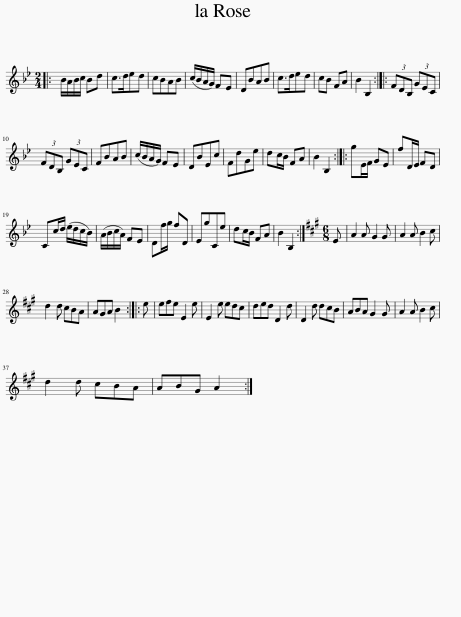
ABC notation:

X:1
L:1/8
M:2/4
I:linebreak $
K:Bb
V:1 treble
V:1
|: B/A/B/c/ Bd | c>ded | cBAB | (c/B/A/G/) FE | DBAB | %5
 c>ded | cB FA | B2 B,2 :: (3FDB, (3GEC |$ (3FDB, (3GEC | %10
 FBAB | (c/B/A/G/) FE | DBEc | FdGe | dc/B/ FA | %15
 B2 B,2 :: gE/F/ GE | fD/E/ FD |$ Cc/d/ (e/d/c/B/) | (A/B/c/A/) FE | %20
 Df/g/ fD | EgCe | dc/B/ FA | B2 B,2 :|[K:A][M:6/8] E | %25
 A2 A G2 G | A2 A B2 c |$ d2 d cBA | AGA B2 :: e | %30
 efe E2 e | E2 e edc | ded D2 d | D2 d dcB | ABA G2 G | %35
 A2 A B2 c |$ d2 d cBA | ABG A2 :| %38
